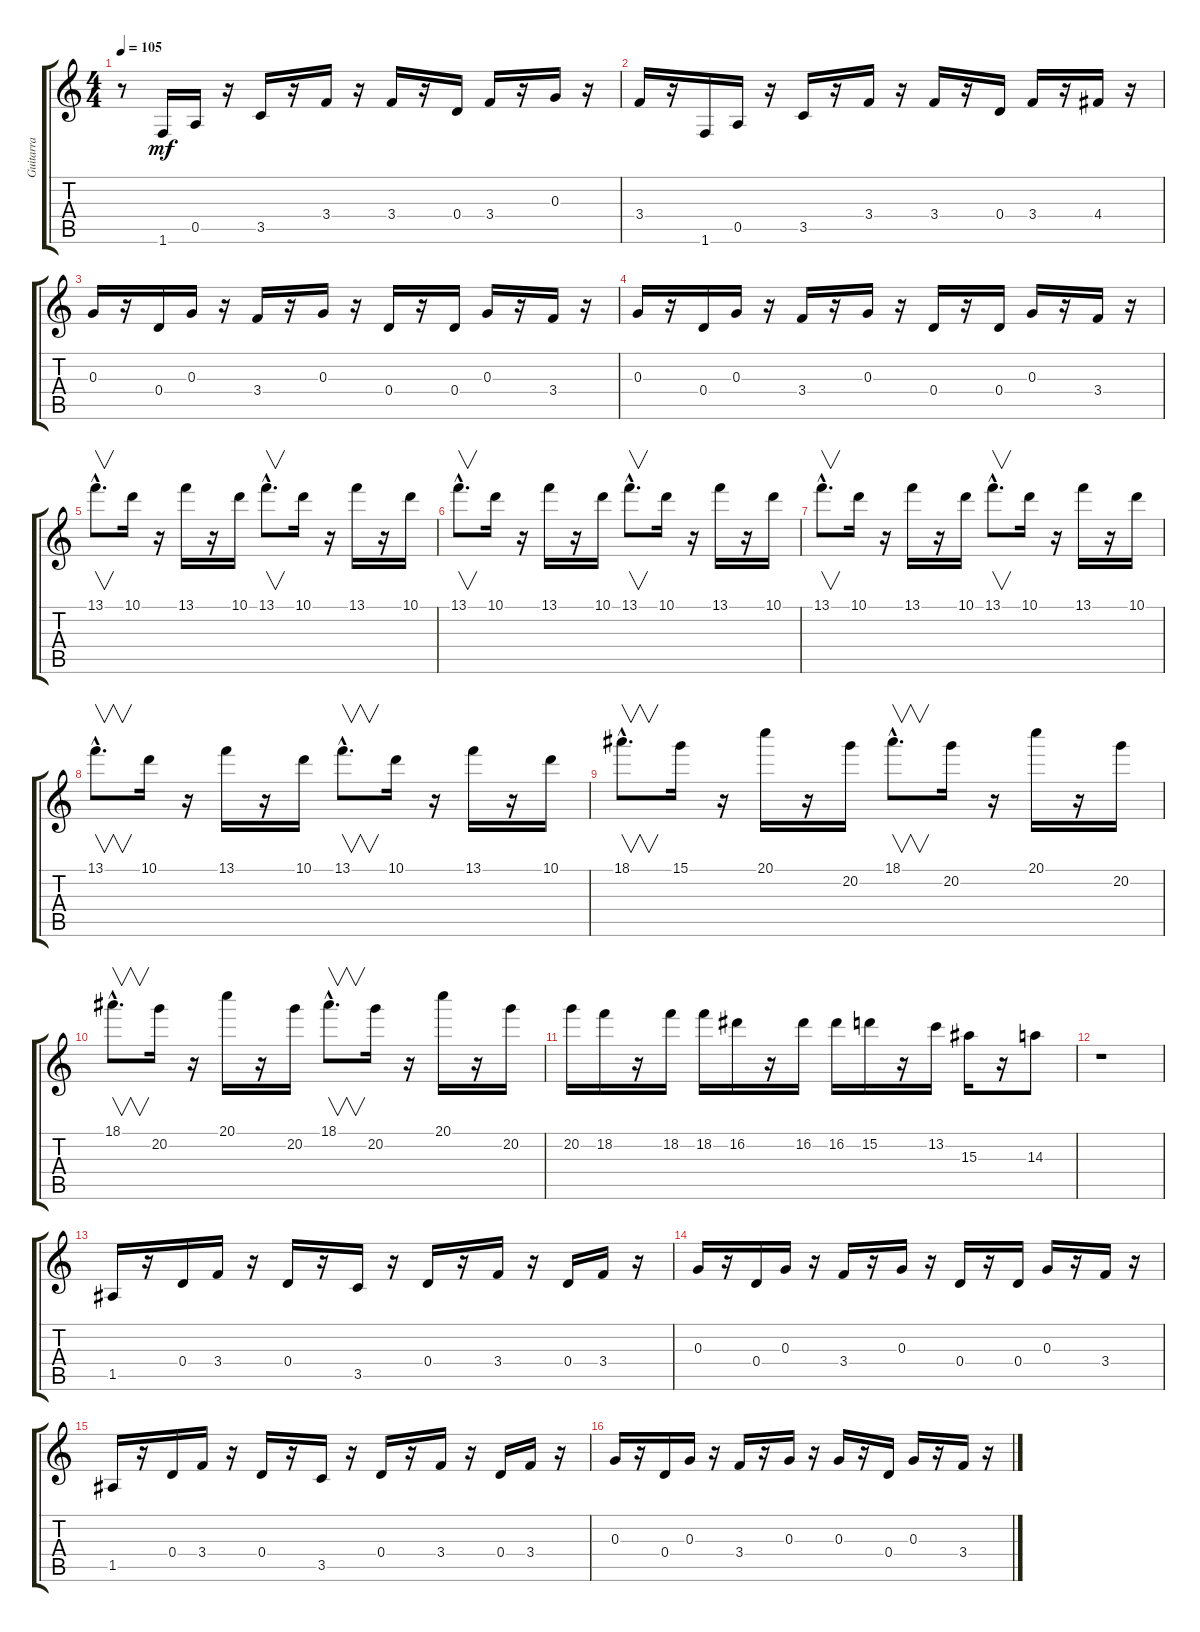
\track ("Guitarra" "Guitarra") {instrument distortionguitar}
\staff {score tabs}
\tuning (E4 B3 G3 D3 A2 E2) {hide}
\ts (4 4)
\tempo 105
\clef g2
\ks c
r.8{dy mf} 1.6.16 0.5.16 r.16 3.5.16 r.16 3.4.16 r.16 3.4.16 r.16 0.4.16 3.4.16 r.16 0.3.16 r.16 |
3.4.16 r.16 1.6.16 0.5.16 r.16 3.5.16 r.16 3.4.16 r.16 3.4.16 r.16 0.4.16 3.4.16 r.16 4.4.16 r.16 |
0.3.16 r.16 0.4.16 0.3.16 r.16 3.4.16 r.16 0.3.16 r.16 0.4.16 r.16 0.4.16 0.3.16 r.16 3.4.16 r.16 |
0.3.16 r.16 0.4.16 0.3.16 r.16 3.4.16 r.16 0.3.16 r.16 0.4.16 r.16 0.4.16 0.3.16 r.16 3.4.16 r.16 |
13.1{hac}.8{v d} 10.1.16 r.16 13.1.16 r.16 10.1.16 13.1{hac}.8{v d} 10.1.16 r.16 13.1.16 r.16 10.1.16 |
13.1{hac}.8{v d} 10.1.16 r.16 13.1.16 r.16 10.1.16 13.1{hac}.8{v d} 10.1.16 r.16 13.1.16 r.16 10.1.16 |
13.1{hac}.8{v d} 10.1.16 r.16 13.1.16 r.16 10.1.16 13.1{hac}.8{v d} 10.1.16 r.16 13.1.16 r.16 10.1.16 |
13.1{hac}.8{v d} 10.1.16 r.16 13.1.16 r.16 10.1.16 13.1{hac}.8{v d} 10.1.16 r.16 13.1.16 r.16 10.1.16 |
18.1{hac}.8{v d} 15.1.16 r.16 20.1.16 r.16 20.2.16 18.1{hac}.8{v d} 20.2.16 r.16 20.1.16 r.16 20.2.16 |
18.1{hac}.8{v d} 20.2.16 r.16 20.1.16 r.16 20.2.16 18.1{hac}.8{v d} 20.2.16 r.16 20.1.16 r.16 20.2.16 |
20.2.16 18.2.16 r.16 18.2.16 18.2.16 16.2.16 r.16 16.2.16 16.2.16 15.2.16 r.16 13.2.16 15.3.16 r.16 14.3.8 |
r.1 |
1.5.16 r.16 0.4.16 3.4.16 r.16 0.4.16 r.16 3.5.16 r.16 0.4.16 r.16 3.4.16 r.16 0.4.16 3.4.16 r.16 |
0.3.16 r.16 0.4.16 0.3.16 r.16 3.4.16 r.16 0.3.16 r.16 0.4.16 r.16 0.4.16 0.3.16 r.16 3.4.16 r.16 |
1.5.16 r.16 0.4.16 3.4.16 r.16 0.4.16 r.16 3.5.16 r.16 0.4.16 r.16 3.4.16 r.16 0.4.16 3.4.16 r.16 |
0.3.16 r.16 0.4.16 0.3.16 r.16 3.4.16 r.16 0.3.16 r.16 0.3.16 r.16 0.4.16 0.3.16 r.16 3.4.16 r.16
